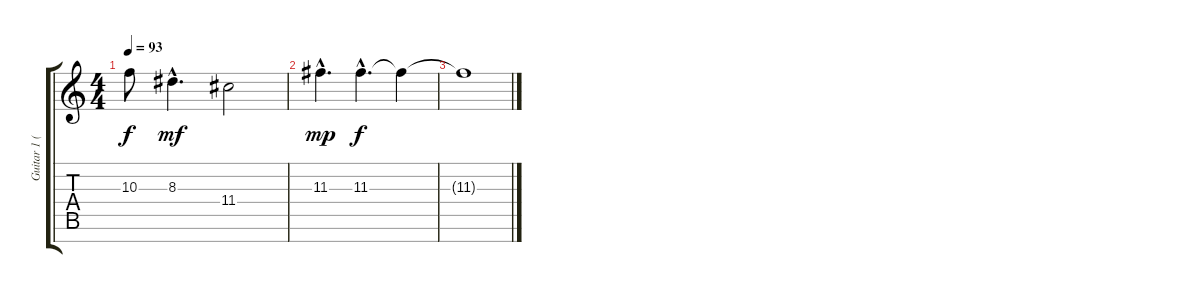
\track ("Guitar 1 (1st to 7th string)" "Guitar 1 (") {instrument distortionguitar}
\staff {score tabs}
\tuning (E4 B3 G3 D3 A2 E2 B1) {hide}
\ts (4 4)
\tempo 93
\clef g2
\ks c
10.3{t}.8{dy f} 8.3{hac}.4{d dy mf} 11.4.2 |
11.3{hac}.4{d dy mp} 11.3{hac}.4{d dy f} 11.3{t}.4 |
11.3{t}.1
